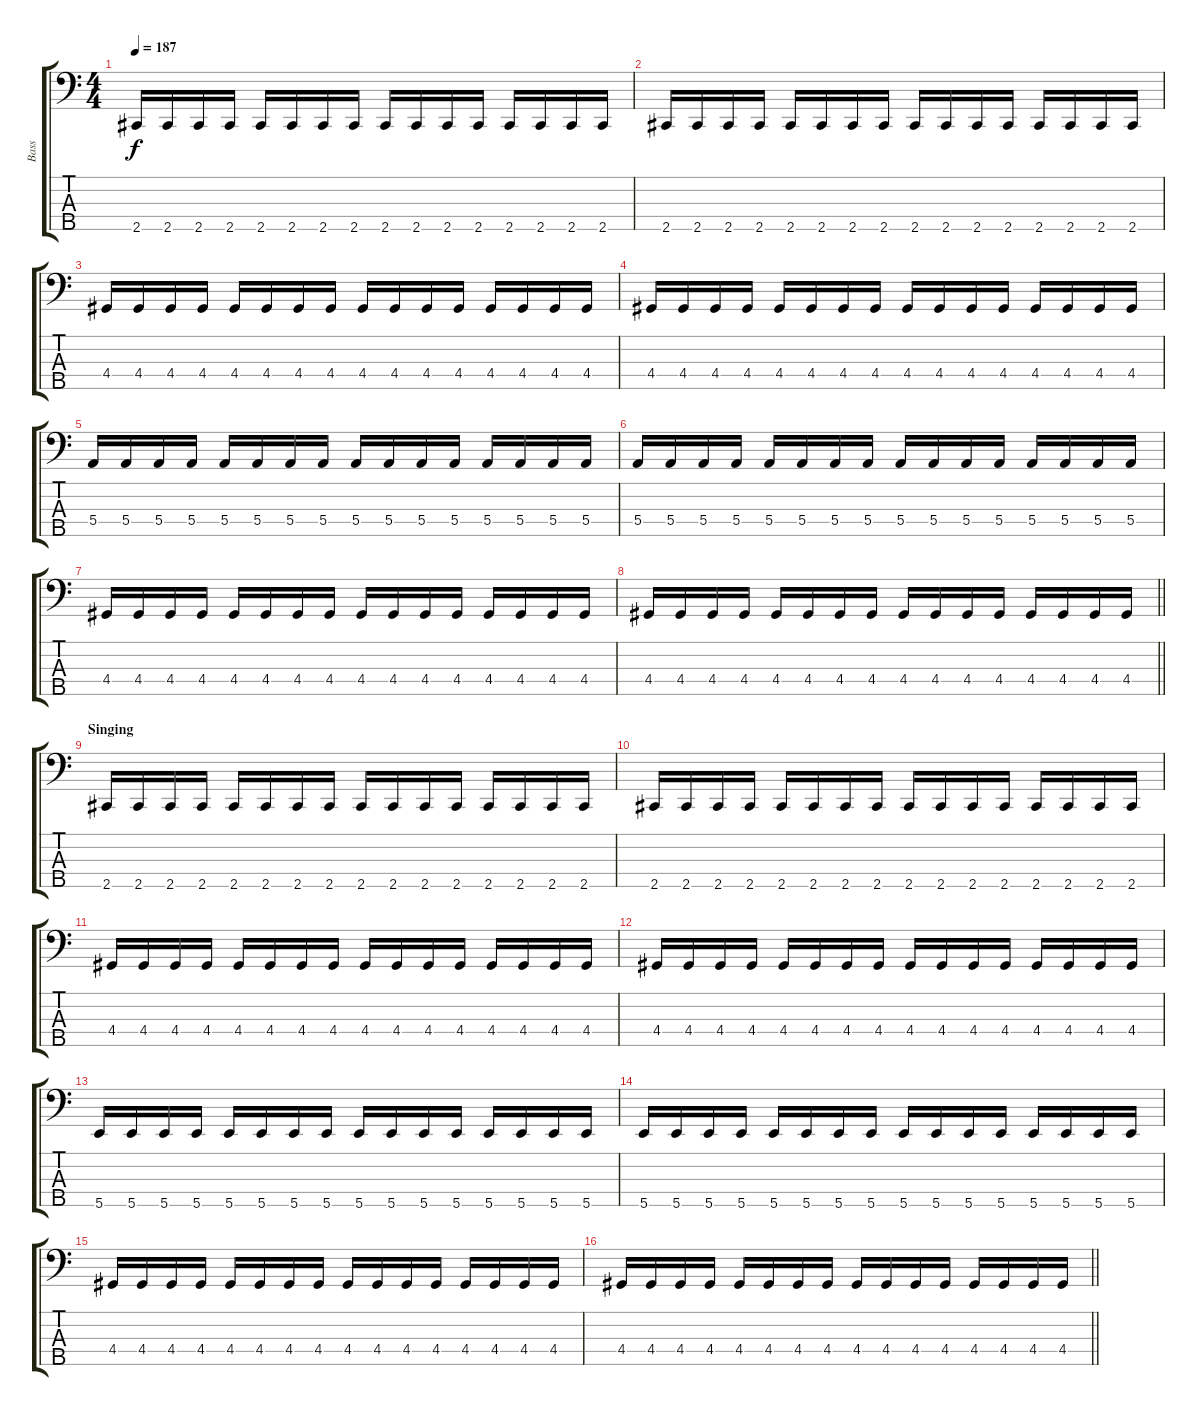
\track ("Bass" "Bass") {instrument electricbassfinger}
\staff {score tabs}
\tuning (G2 D2 A1 E1 B0) {hide}
\ts (4 4)
\section ("" "")
\tempo 187
\clef f4
\ks c
2.5.16{dy f} 2.5.16 2.5.16 2.5.16 2.5.16 2.5.16 2.5.16 2.5.16 2.5.16 2.5.16 2.5.16 2.5.16 2.5.16 2.5.16 2.5.16 2.5.16 |
2.5.16 2.5.16 2.5.16 2.5.16 2.5.16 2.5.16 2.5.16 2.5.16 2.5.16 2.5.16 2.5.16 2.5.16 2.5.16 2.5.16 2.5.16 2.5.16 |
4.4.16 4.4.16 4.4.16 4.4.16 4.4.16 4.4.16 4.4.16 4.4.16 4.4.16 4.4.16 4.4.16 4.4.16 4.4.16 4.4.16 4.4.16 4.4.16 |
4.4.16 4.4.16 4.4.16 4.4.16 4.4.16 4.4.16 4.4.16 4.4.16 4.4.16 4.4.16 4.4.16 4.4.16 4.4.16 4.4.16 4.4.16 4.4.16 |
5.4.16 5.4.16 5.4.16 5.4.16 5.4.16 5.4.16 5.4.16 5.4.16 5.4.16 5.4.16 5.4.16 5.4.16 5.4.16 5.4.16 5.4.16 5.4.16 |
5.4.16 5.4.16 5.4.16 5.4.16 5.4.16 5.4.16 5.4.16 5.4.16 5.4.16 5.4.16 5.4.16 5.4.16 5.4.16 5.4.16 5.4.16 5.4.16 |
4.4.16 4.4.16 4.4.16 4.4.16 4.4.16 4.4.16 4.4.16 4.4.16 4.4.16 4.4.16 4.4.16 4.4.16 4.4.16 4.4.16 4.4.16 4.4.16 |
\barLineRight lightlight
4.4.16 4.4.16 4.4.16 4.4.16 4.4.16 4.4.16 4.4.16 4.4.16 4.4.16 4.4.16 4.4.16 4.4.16 4.4.16 4.4.16 4.4.16 4.4.16 |
\section ("" "Singing")
2.5.16 2.5.16 2.5.16 2.5.16 2.5.16 2.5.16 2.5.16 2.5.16 2.5.16 2.5.16 2.5.16 2.5.16 2.5.16 2.5.16 2.5.16 2.5.16 |
2.5.16 2.5.16 2.5.16 2.5.16 2.5.16 2.5.16 2.5.16 2.5.16 2.5.16 2.5.16 2.5.16 2.5.16 2.5.16 2.5.16 2.5.16 2.5.16 |
4.4.16 4.4.16 4.4.16 4.4.16 4.4.16 4.4.16 4.4.16 4.4.16 4.4.16 4.4.16 4.4.16 4.4.16 4.4.16 4.4.16 4.4.16 4.4.16 |
4.4.16 4.4.16 4.4.16 4.4.16 4.4.16 4.4.16 4.4.16 4.4.16 4.4.16 4.4.16 4.4.16 4.4.16 4.4.16 4.4.16 4.4.16 4.4.16 |
5.5.16 5.5.16 5.5.16 5.5.16 5.5.16 5.5.16 5.5.16 5.5.16 5.5.16 5.5.16 5.5.16 5.5.16 5.5.16 5.5.16 5.5.16 5.5.16 |
5.5.16 5.5.16 5.5.16 5.5.16 5.5.16 5.5.16 5.5.16 5.5.16 5.5.16 5.5.16 5.5.16 5.5.16 5.5.16 5.5.16 5.5.16 5.5.16 |
4.4.16 4.4.16 4.4.16 4.4.16 4.4.16 4.4.16 4.4.16 4.4.16 4.4.16 4.4.16 4.4.16 4.4.16 4.4.16 4.4.16 4.4.16 4.4.16 |
\barLineRight lightlight
4.4.16 4.4.16 4.4.16 4.4.16 4.4.16 4.4.16 4.4.16 4.4.16 4.4.16 4.4.16 4.4.16 4.4.16 4.4.16 4.4.16 4.4.16 4.4.16
